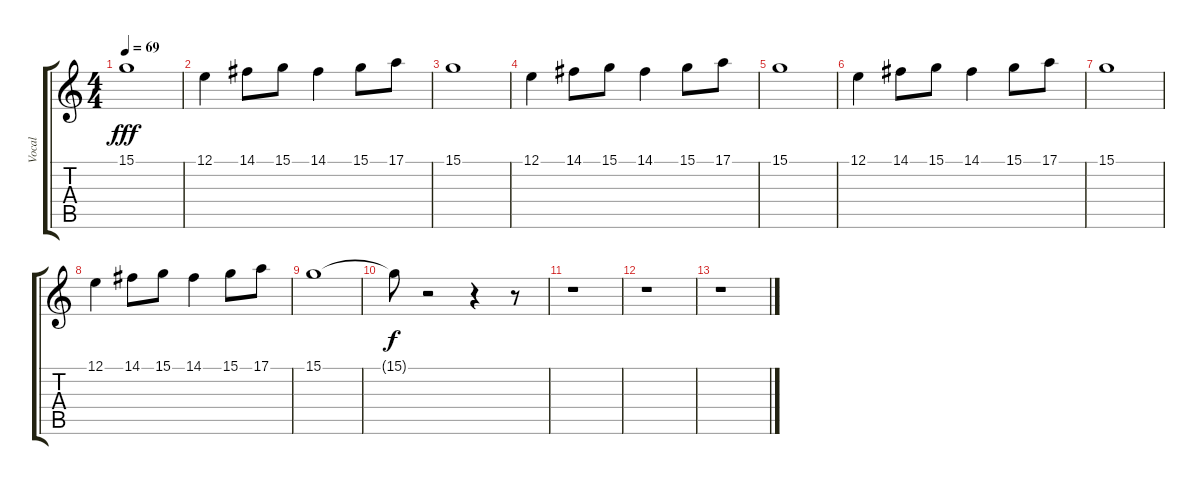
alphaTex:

\track ("Vocal" "Vocal") {instrument voiceoohs}
\staff {score tabs}
\tuning (E4 B3 G3 D3 A2 E2) {hide}
\ts (4 4)
\tempo 69
\clef g2
\ks c
15.1.1{dy fff} |
12.1.4 14.1.8 15.1.8 14.1.4 15.1.8 17.1.8 |
15.1.1 |
12.1.4 14.1.8 15.1.8 14.1.4 15.1.8 17.1.8 |
15.1.1 |
12.1.4 14.1.8 15.1.8 14.1.4 15.1.8 17.1.8 |
15.1.1 |
12.1.4 14.1.8 15.1.8 14.1.4 15.1.8 17.1.8 |
15.1.1 |
15.1{t}.8{dy f} r.2 r.4 r.8 |
r.1 |
r.1 |
r.1
